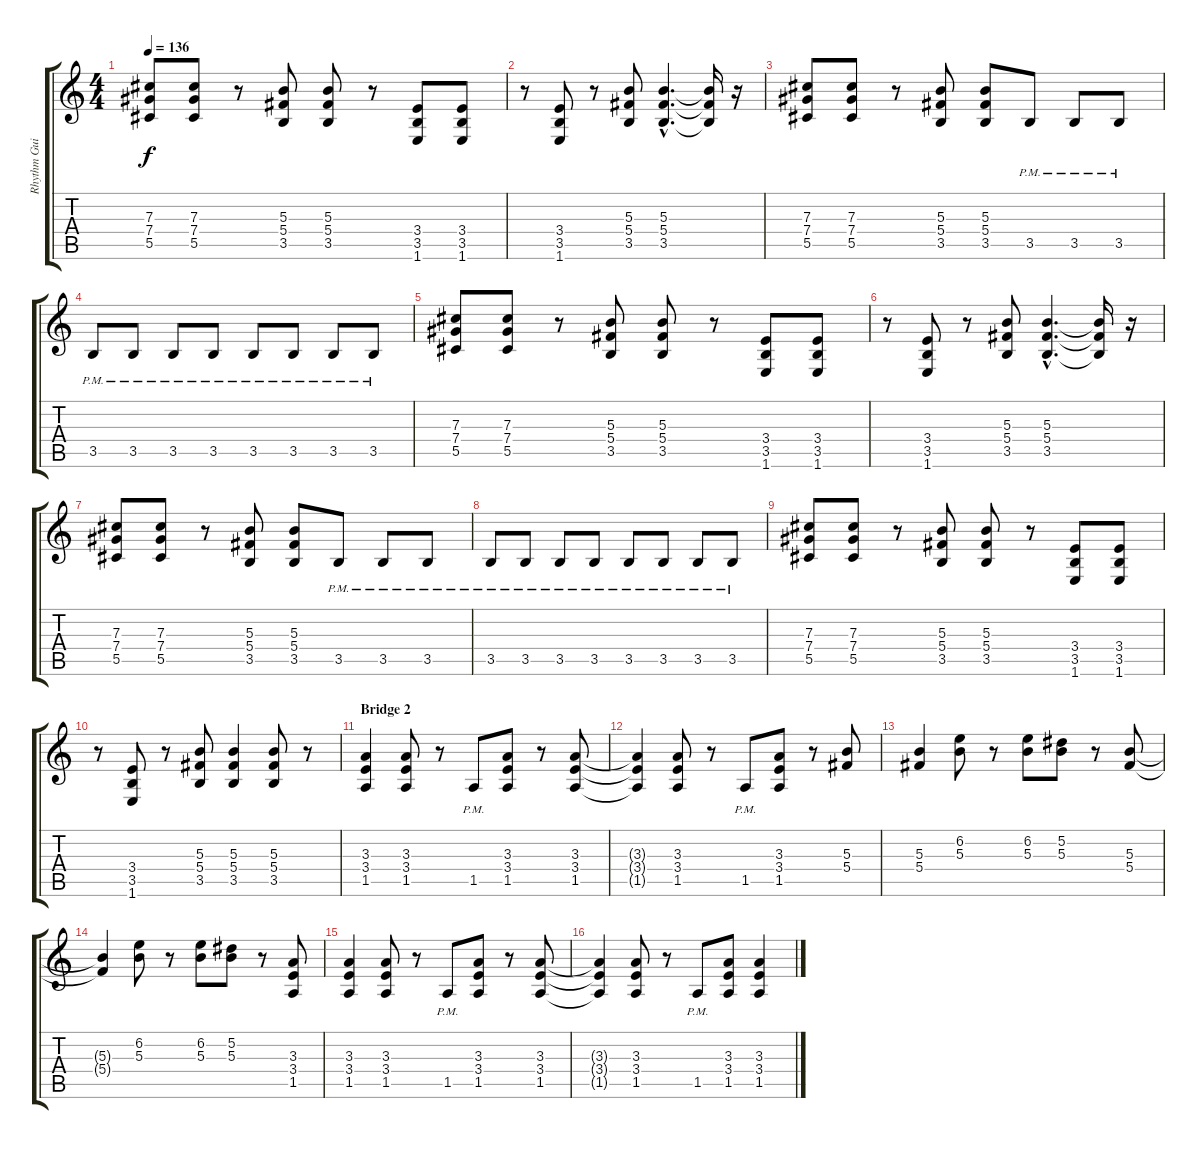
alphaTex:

\track ("Rhythm Guitar" "Rhythm Gui") {instrument distortionguitar}
\staff {score tabs}
\tuning (Eb4 Bb3 Gb3 Db3 Ab2 Eb2) {hide}
\ts (4 4)
\tempo 136
\clef g2
\ks c
(7.3 7.4 5.5).8{dy f} (7.3 7.4 5.5).8 r.8 (5.3 5.4 3.5).8 (5.3 5.4 3.5).8 r.8 (3.4 3.5 1.6).8 (3.4 3.5 1.6).8 |
r.8 (3.4 3.5 1.6).8 r.8 (5.3 5.4 3.5).8 (5.3{hac} 5.4{hac} 3.5{hac}).4{d} (5.3{t} 5.4{t} 3.5{t}).16 r.16 |
(7.3 7.4 5.5).8 (7.3 7.4 5.5).8 r.8 (5.3 5.4 3.5).8 (5.3 5.4 3.5).8 3.5{pm}.8 3.5{pm}.8 3.5{pm}.8 |
3.5{pm}.8 3.5{pm}.8 3.5{pm}.8 3.5{pm}.8 3.5{pm}.8 3.5{pm}.8 3.5{pm}.8 3.5{pm}.8 |
(7.3 7.4 5.5).8 (7.3 7.4 5.5).8 r.8 (5.3 5.4 3.5).8 (5.3 5.4 3.5).8 r.8 (3.4 3.5 1.6).8 (3.4 3.5 1.6).8 |
r.8 (3.4 3.5 1.6).8 r.8 (5.3 5.4 3.5).8 (5.3{hac} 5.4{hac} 3.5{hac}).4{d} (5.3{t} 5.4{t} 3.5{t}).16 r.16 |
(7.3 7.4 5.5).8 (7.3 7.4 5.5).8 r.8 (5.3 5.4 3.5).8 (5.3 5.4 3.5).8 3.5{pm}.8 3.5{pm}.8 3.5{pm}.8 |
3.5{pm}.8 3.5{pm}.8 3.5{pm}.8 3.5{pm}.8 3.5{pm}.8 3.5{pm}.8 3.5{pm}.8 3.5{pm}.8 |
(7.3 7.4 5.5).8 (7.3 7.4 5.5).8 r.8 (5.3 5.4 3.5).8 (5.3 5.4 3.5).8 r.8 (3.4 3.5 1.6).8 (3.4 3.5 1.6).8 |
r.8 (3.4 3.5 1.6).8 r.8 (5.3 5.4 3.5).8 (5.3 5.4 3.5).4 (5.3 5.4 3.5).8 r.8 |
\section ("" "Bridge 2")
(3.3 3.4 1.5).4 (3.3 3.4 1.5).8 r.8 1.5{pm}.8 (3.3 3.4 1.5).8 r.8 (3.3 3.4 1.5).8 |
(3.3{t} 3.4{t} 1.5{t}).4 (3.3 3.4 1.5).8 r.8 1.5{pm}.8 (3.3 3.4 1.5).8 r.8 (5.3 5.4).8 |
(5.3 5.4).4 (6.2 5.3).8 r.8 (6.2 5.3).8 (5.2 5.3).8 r.8 (5.3 5.4).8 |
(5.3{t} 5.4{t}).4 (6.2 5.3).8 r.8 (6.2 5.3).8 (5.2 5.3).8 r.8 (3.3 3.4 1.5).8 |
(3.3 3.4 1.5).4 (3.3 3.4 1.5).8 r.8 1.5{pm}.8 (3.3 3.4 1.5).8 r.8 (3.3 3.4 1.5).8 |
(3.3{t} 3.4{t} 1.5{t}).4 (3.3 3.4 1.5).8 r.8 1.5{pm}.8 (3.3 3.4 1.5).8 (3.3 3.4 1.5).4
